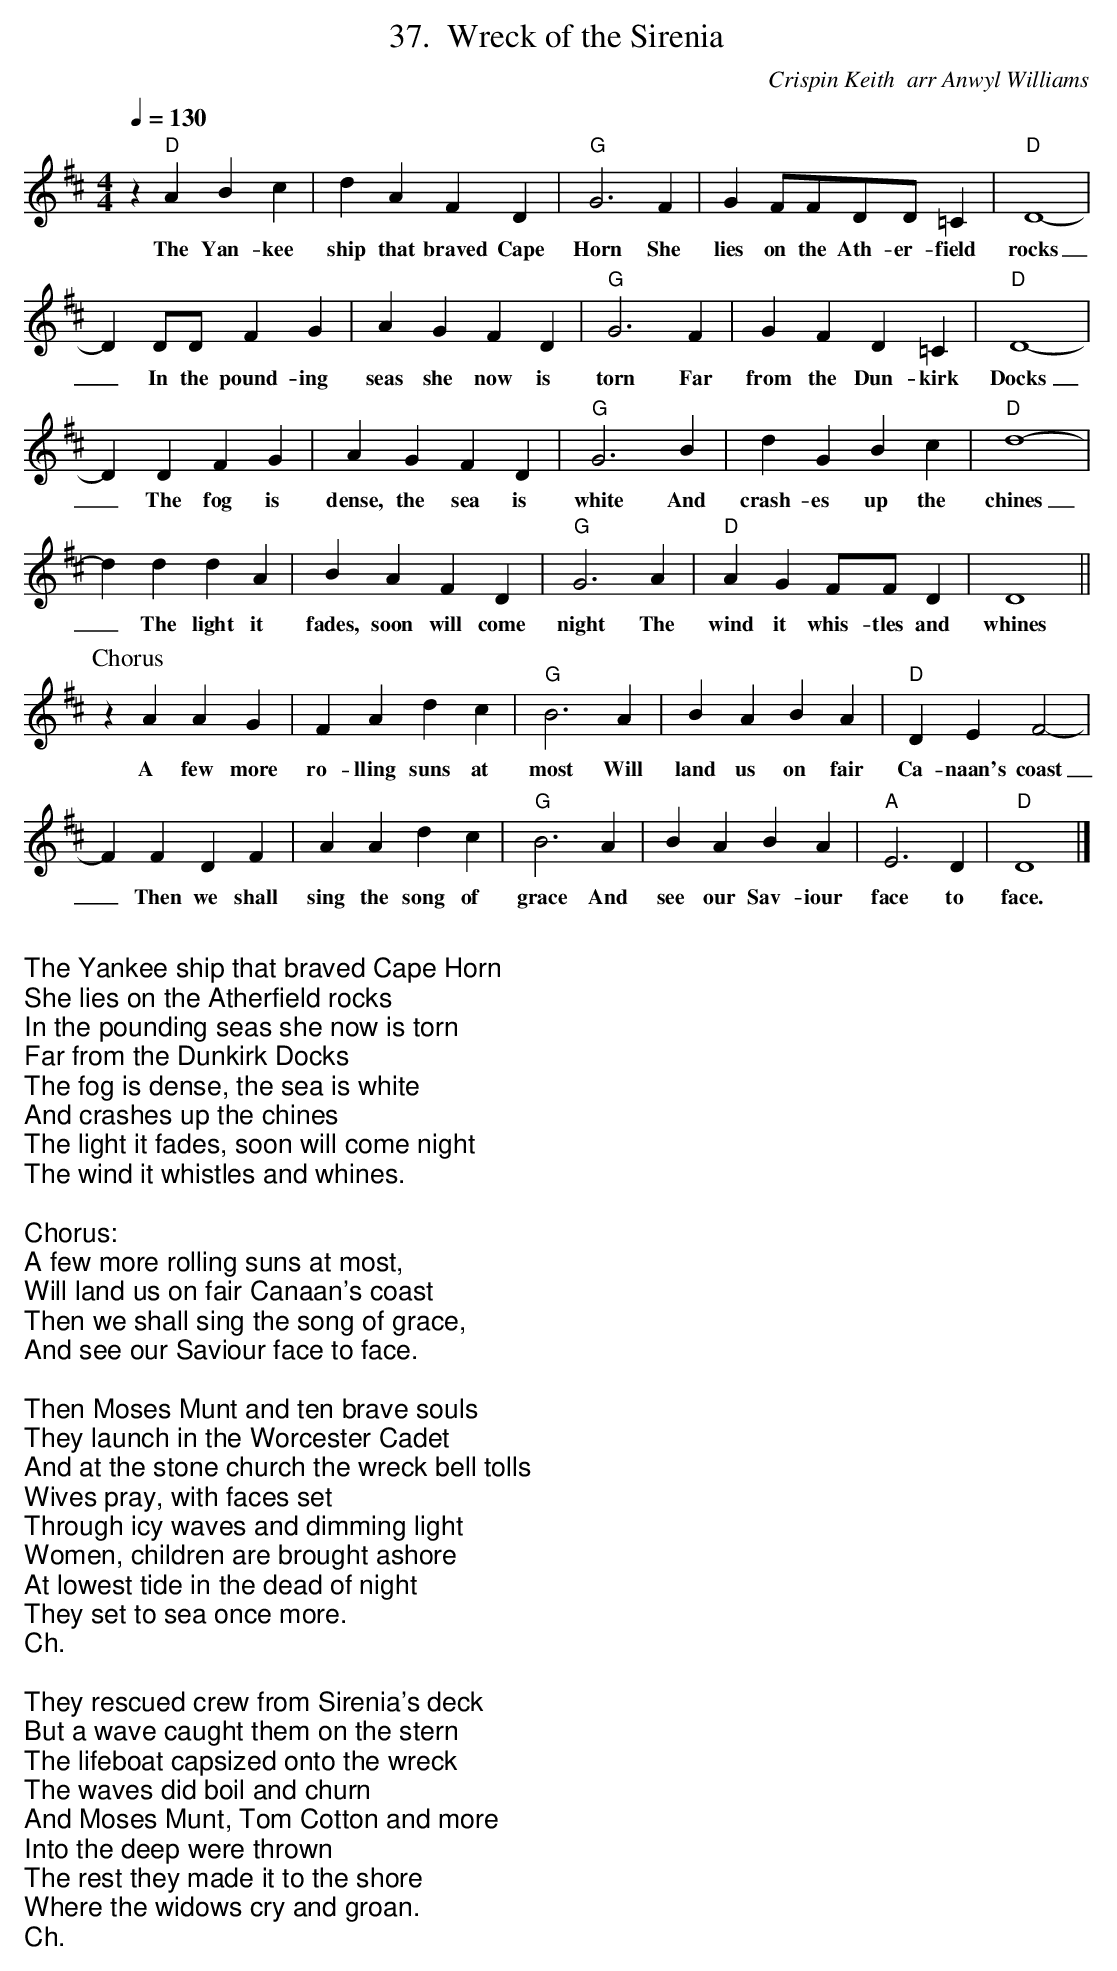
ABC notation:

X:1
T:Wreck of the Sirenia
C:Crispin Keith  arr Anwyl Williams
M:4/4
L:1/4
Q:1/4=130
K:D
z"D"ABc|dAFD|"G"G3F|GF/F/D/D/=C|"D"D4- |
w:The Yan-kee ship that braved Cape Horn She lies on the Ath-er-field rocks_
D D/D/ FG|AGFD|"G"G3F|GFD=C|"D"D4- |
w:_In the pound-ing seas she now is torn Far from the Dun-kirk Docks_
DDFG|AGFD|"G"G3B|dGBc | "D"d4- |
w:_The fog is dense, the sea is white And crash-es up the chines_
dddA|BAFD|"G"G3A|"D"AGF/F/D|D4||
w:_The light it fades, soon will come night The wind it whis-tles and whines_
P:Chorus
zAAG|FAdc|"G"B3A|BABA|"D"DEF2- |
w:A few more ro-lling suns at most Will land us on fair Ca-naan's coast
FFDF|AAdc|"G"B3A|BABA|"A"E3D|"D"D4|]
w:_Then we shall sing the song of grace And see our Sav-iour face to face.
%%newpage
W:
W: The Yankee ship that braved Cape Horn
W:  She lies on the Atherfield rocks
W: In the pounding seas she now is torn
W:  Far from the Dunkirk Docks
W: The fog is dense, the sea is white
W: And crashes up the chines
W: The light it fades, soon will come night
W: The wind it whistles and whines.
W:
W: Chorus:
W: A few more rolling suns at most,
W: Will land us on fair Canaan's coast
W: Then we shall sing the song of grace,
W:  And see our Saviour face to face.
W:
W: Then Moses Munt and ten brave souls
W:  They launch in the Worcester Cadet
W: And at the stone church the wreck bell tolls
W: Wives pray, with faces set
W: Through icy waves and dimming light
W: Women, children are brought ashore
W: At lowest tide in the dead of night
W: They set to sea once more.
W: Ch.
W:
W: They rescued crew from Sirenia's deck
W: But a wave caught them on the stern
W: The lifeboat capsized onto the wreck
W: The waves did boil and churn
W: And Moses Munt, Tom Cotton and more
W: Into the deep were thrown
W: The rest they made it to the shore
W: Where the widows cry and groan.
W:  Ch.
W:
